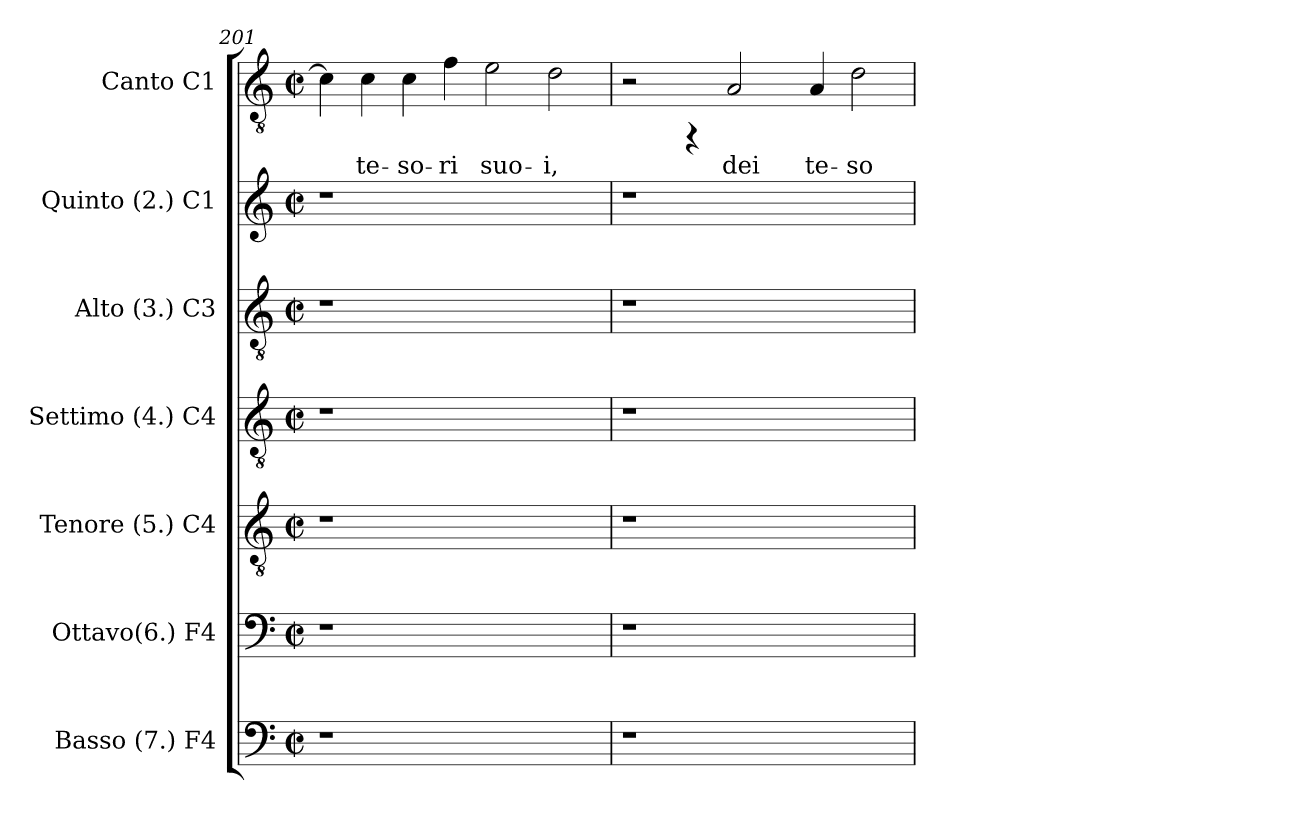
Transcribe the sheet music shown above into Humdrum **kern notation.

**kern	**kern	**kern	**kern	**kern	**kern	**kern	**text
*part7	*part6	*part5	*part4	*part3	*part2	*part1	*part1
*staff7	*staff6	*staff5	*staff4	*staff3	*staff2	*staff1	*staff1
*I"Basso (7.)  F4	*I"Ottavo(6.)  F4	*I"Tenore (5.)  C4	*I"Settimo (4.)  C4	*I"Alto (3.)  C3	*I"Quinto (2.)  C1	*I"Canto  C1	*
*	*	*I'T	*	*I'A	*	*I'C	*
*clefF4	*clefF4	*clefGv2	*clefGv2	*clefGv2	*clefG2	*clefGv2	*
*k[]	*k[]	*k[]	*k[]	*k[]	*k[]	*k[]	*
*C:	*C:	*C:	*C:	*C:	*C:	*C:	*
*M2/2	*M2/2	*M2/2	*M2/2	*M2/2	*M2/2	*M2/2	*
*met(c|)	*met(c|)	*met(c|)	*met(c|)	*met(c|)	*met(c|)	*met(c|)	*
=201	=201	=201	=201	=201	=201	=201	=201
!	!	!	!	!	!	!	!LO:LY:b:cj
1r	1r	1r	1r	1r	1r	4c\]	.
!	!	!	!	!	!	!	!LO:LY:b:cj
.	.	.	.	.	.	4c\	te-
!	!	!	!	!	!	!	!LO:LY:b:cj
.	.	.	.	.	.	4c\	-so-
!	!	!	!	!	!	!	!LO:LY:b:cj
.	.	.	.	.	.	4f\	-ri
!	!	!	!	!	!	!	!LO:LY:b:cj
1ryy	1ryy	1ryy	1ryy	1ryy	1ryy	2e\	suo-
!	!	!	!	!	!	!	!LO:LY:b:cj
.	.	.	.	.	.	2d\	-i,
=202	=202	=202	=202	=202	=202	=202	=202
1r	1r	1r	1r	1r	1r	2r	.
.	.	.	.	.	.	4rFF	.
!	!	!	!	!	!	!	!LO:LY:b:cj
.	.	.	.	.	.	2A/	dei
1ryy	1ryy	1ryy	1ryy	1ryy	1ryy	.	.
!	!	!	!	!	!	!	!LO:LY:b:cj
.	.	.	.	.	.	4A/	te-
!	!	!	!	!	!	!	!LO:LY:b:cj
.	.	.	.	.	.	2d\	-so-
=	=	=	=	=	=	=	=
*-	*-	*-	*-	*-	*-	*-	*-
